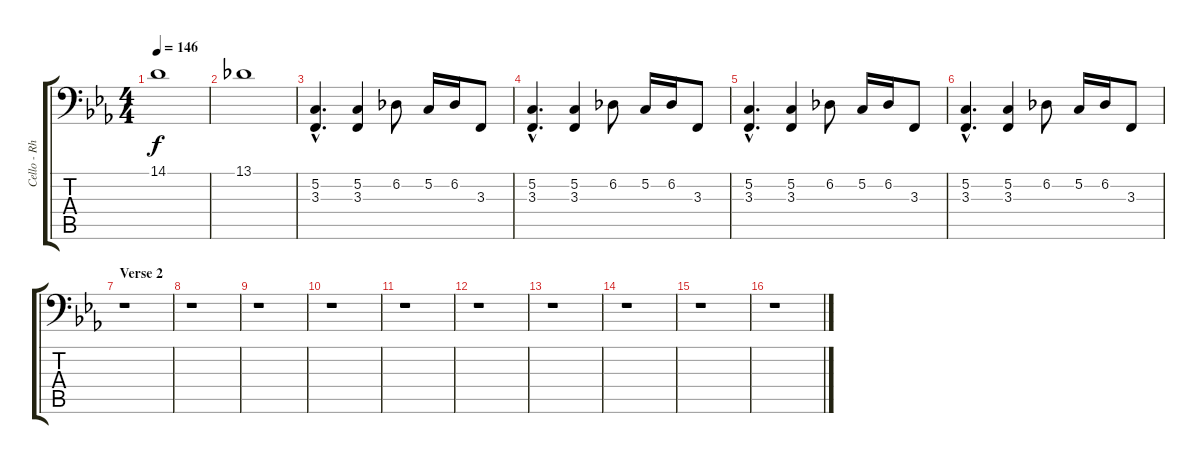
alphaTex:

\track ("Cello - Rhythm 2" "Cello - Rh") {instrument cello}
\staff {score tabs}
\tuning (C3 G2 D2 A1 E1 B0) {hide}
\ts (4 4)
\tempo 146
\clef f4
\ks eb
14.1.1{dy f} |
13.1.1 |
(5.2{hac} 3.3{hac}).4{d} (5.2 3.3).4 6.2.8 5.2.16 6.2.16 3.3.8 |
(5.2{hac} 3.3{hac}).4{d} (5.2 3.3).4 6.2.8 5.2.16 6.2.16 3.3.8 |
(5.2{hac} 3.3{hac}).4{d} (5.2 3.3).4 6.2.8 5.2.16 6.2.16 3.3.8 |
(5.2{hac} 3.3{hac}).4{d} (5.2 3.3).4 6.2.8 5.2.16 6.2.16 3.3.8 |
\section ("" "Verse 2")
r.1 |
r.1 |
r.1 |
r.1 |
r.1 |
r.1 |
r.1 |
r.1 |
r.1 |
r.1
